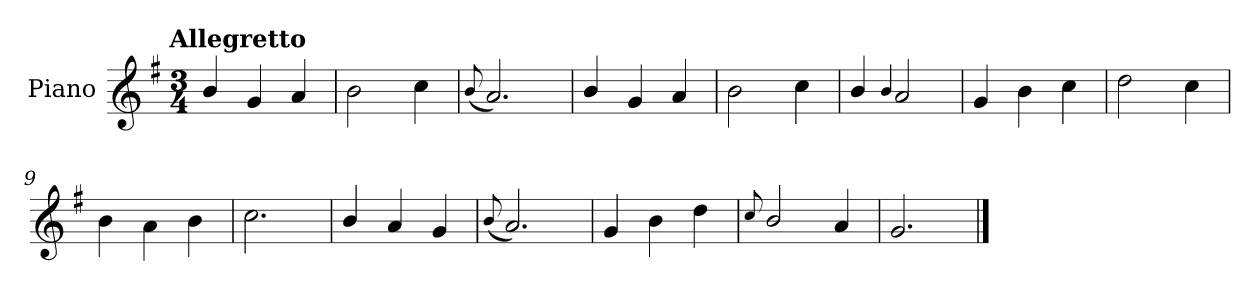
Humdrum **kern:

**kern
*part1
*staff1
*I"Piano
*I'Pno.
*clefG2
*k[f#]
!!LO:TX:omd:t=Allegretto
*M3/4
*MM116
=1
4b/
4g/
4a/
=2
2b\
4cc\
=3
(<8qqb/
2.a/)
=4
4b/
4g/
4a/
=5
2b\
4cc\
=6
4b/
4qqb/
2a/
=7
4g/
4b\
4cc\
!!LO:LB:g=z
=8
2dd\
4cc\
=9
4b\
4a\
4b\
=10
2.cc\
=11
4b/
4a/
4g/
=12
(<8qqb/
2.a/)
=13
4g/
4b\
4dd\
=14
8qqcc/
2b/
4a/
=15
2.g/
==
*-
